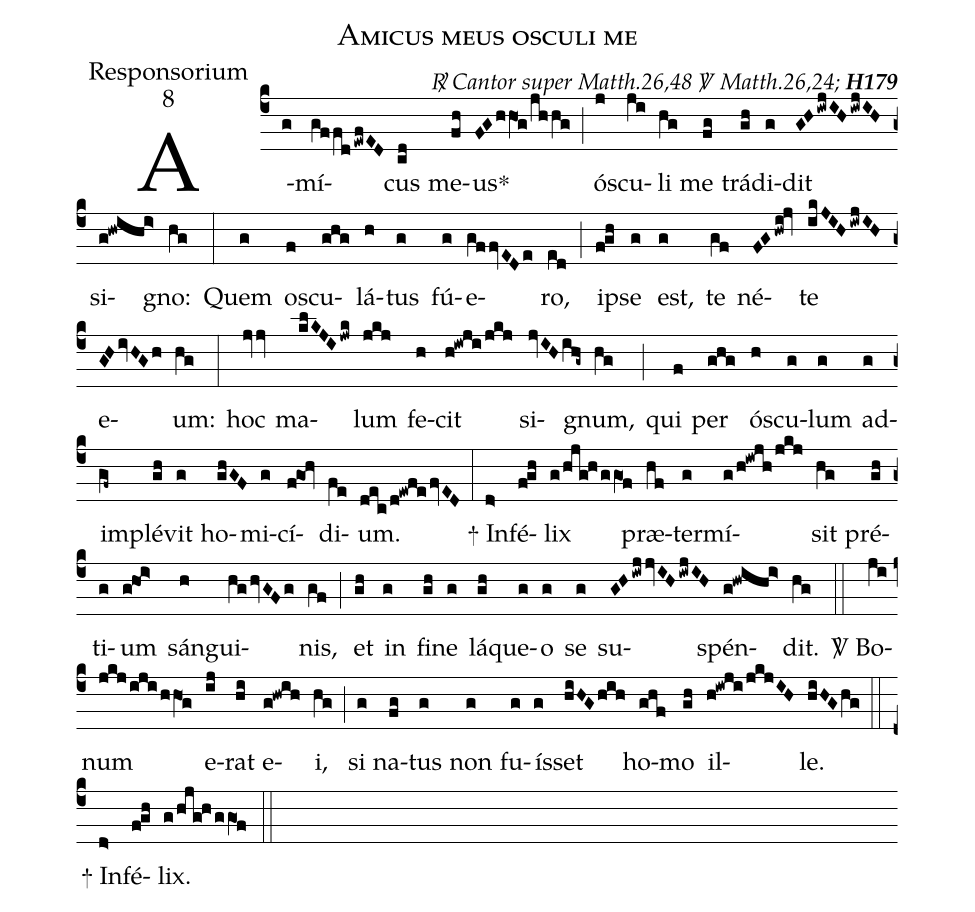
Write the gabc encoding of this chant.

name:Amicus meus osculi me;
office-part:Responsorium;
mode:8;
commentary:{\itshape\mdseries \Rbar\  Cantor super Matth.26,48 \Vbar\ Matth.26,24;\/} {\bfseries H179};
%%
(c4) A(g)mí(gffdewfED)cus(cd) me(fh)us<sp>*</sp>(FGhhO1g/jhhg) (;)
ó(j)scu(ji)li(hg) me(fg) trá(gh)di(g)dit(GHiwjIHiwjIH) si(g@hwihi>)gno:(hg) (:)
Quem(g) os(f)cu(ghg)lá(h)tus(g) fú(g)e(gffvEDe)ro,(ed) (;)
i(f!gh)pse(g) est,(g) te(gf) né(FGhwi!jv)te(ikJIHiwjIH) e(GHivHGh)um:(hg) (:)
hoc(jvv) ma(klKJIjwk)lum(jkj) fe(h)cit(h@iwji/jkj) si(jvIHihg~)gnum,(hg) (;)
qui(f) per(ghg) ós(h)cu(g)lum(g) ad(g)im(gf~)plé(gh)vit(g) ho(ghGF)mi(g)cí(f!go1!hv)di(fe)um.(dec/d@ewfefvED) (:)
<sp>+</sp> In(d>)fé(f!gh)lix(g/hjg@h/ggO1f) præ(hf)ter(g)mí(g/h@iwjh/jkj)sit(hg) pré(gh)ti(g)um(g!ho1!i>) sán(h)gui(hghvGFg)nis,(gf) (;)
et(gh) in(g) fi(gh)ne(g) lá(gh)que(g)o(g) se(g) su(GHiwjjvIHiwjIH)spén(g@hwihi>)dit.(hg) (::)
<sp>V/</sp> Bo(ji)num(jkj/iji/hhO1g) e(ij)rat(hi) e(g@hwih)i,(hg) (;)
si(g) na(fg)tus(g) non(g) fu(g)ís(g)set(hiHGhih) ho(ghf)mo(gh) il(h@iwji/jkjIH)le.(hiHGhg) (::)
<sp>+</sp> In(d>)fé(f!gh)lix.(g/hjg@h/ggO1f) (::)
